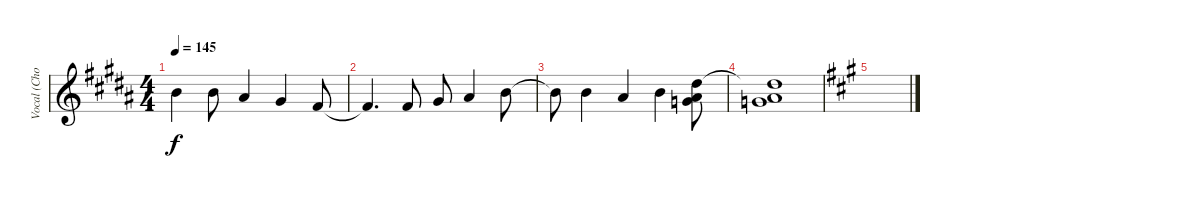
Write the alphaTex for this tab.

\track ("Vocal (Chorus)" "Vocal (Cho") {instrument choiraahs}
\staff {score}
\tuning (E4 B3 G3 D3 A2 E2 B1) {hide}
\ts (4 4)
\tempo 145
\clef g2
\ks b
7.1.4{dy f} 7.1.8 6.1.4 9.2.4 2.1.8 |
2.1{t}.4{d} 2.1.8 9.2.8 11.2.4 12.2.8 |
12.2{t}.8 7.1.4 11.2.4 7.1.4 (11.1 11.2 12.3).8 |
(11.1{t} 8.2 15.3).1 |
\ks a
